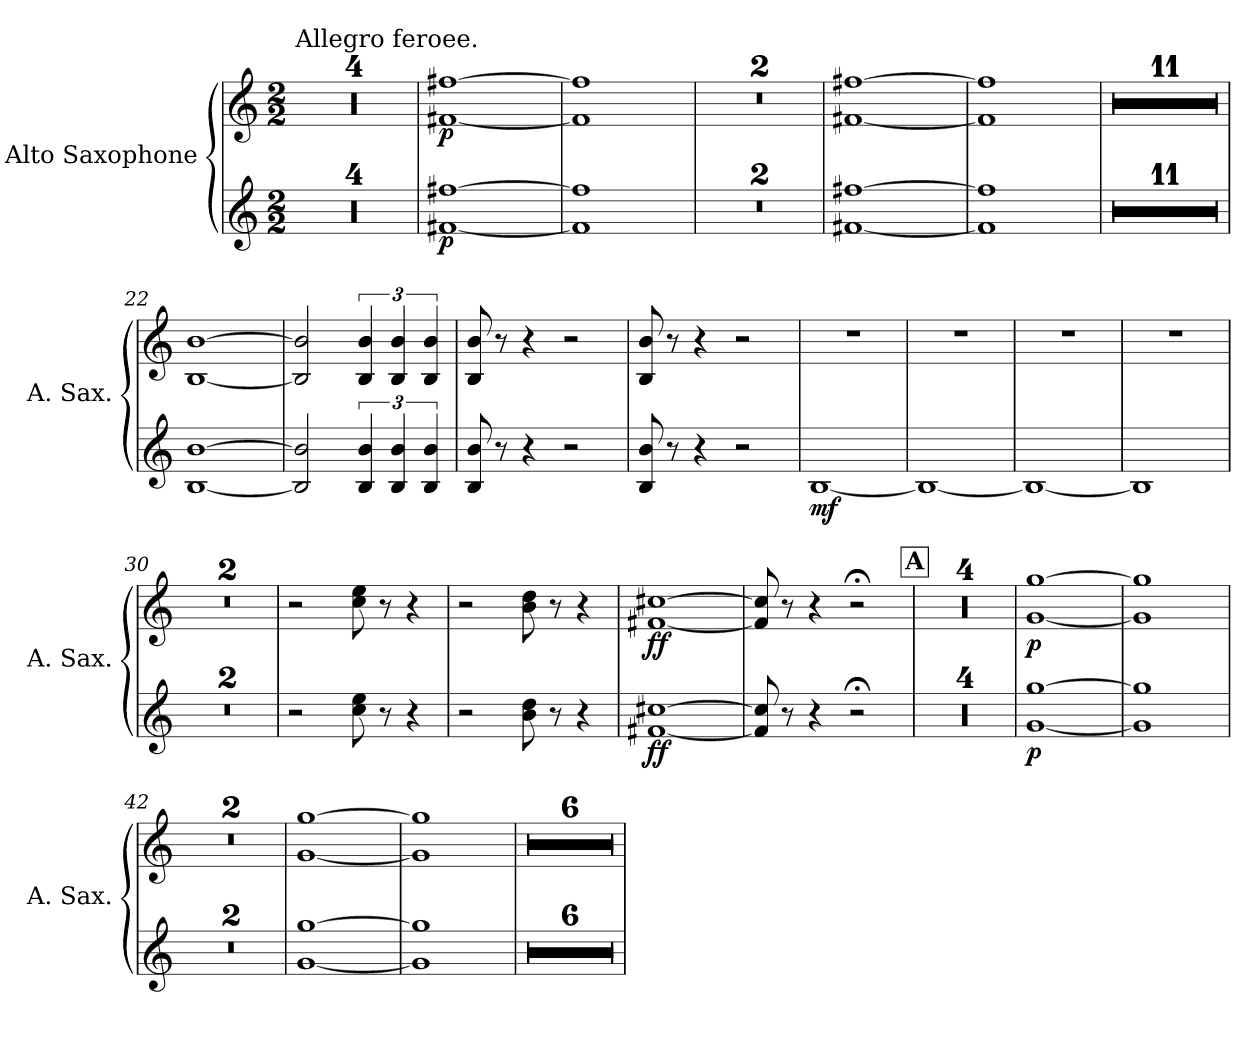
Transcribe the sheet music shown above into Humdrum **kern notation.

**kern	**dynam	**kern	**dynam
*part2	*part2	*part1	*part1
*staff2	*staff2	*staff1	*staff1
*I"Alto Saxophone	*	*I"Alto Saxophone	*
*I'A. Sax.	*	*I'A. Sax.	*
*clefG2	*	*clefG2	*
*ITrd5c9	*	*ITrd5c9	*
*k[b-e-a-]	*	*k[b-e-a-]	*
*M2/2	*	*M2/2	*
=1	=1	=1	=1
!	!	!LO:TX:a:t=Allegro feroee.	!
1r	.	1r	.
=2	=2	=2	=2
1r	.	1r	.
=3	=3	=3	=3
1r	.	1r	.
=4	=4	=4	=4
1r	.	1r	.
=5	=5	=5	=5
!	!LO:DY:b	!	!LO:DY:b
[1An [1an	p	[1An [1an	p
=6	=6	=6	=6
1A] 1a]	.	1A] 1a]	.
=7	=7	=7	=7
1r	.	1r	.
=8	=8	=8	=8
1r	.	1r	.
=9	=9	=9	=9
[1An [1an	.	[1An [1an	.
=10	=10	=10	=10
1A] 1a]	.	1A] 1a]	.
=11	=11	=11	=11
1r	.	1r	.
=12	=12	=12	=12
1r	.	1r	.
=13	=13	=13	=13
1r	.	1r	.
=14	=14	=14	=14
1r	.	1r	.
=15	=15	=15	=15
1r	.	1r	.
!!LO:LB:g=z
=16	=16	=16	=16
1r	.	1r	.
=17	=17	=17	=17
1r	.	1r	.
=18	=18	=18	=18
1r	.	1r	.
=19	=19	=19	=19
1r	.	1r	.
=20	=20	=20	=20
1r	.	1r	.
=21	=21	=21	=21
1r	.	1r	.
=22	=22	=22	=22
[1D [1d	.	[1D [1d	.
=23	=23	=23	=23
2D/] 2d/]	.	2D/] 2d/]	.
6D/ 6d/	.	6D/ 6d/	.
6D/ 6d/	.	6D/ 6d/	.
6D/ 6d/	.	6D/ 6d/	.
=24	=24	=24	=24
!	!LO:DY:b	!	!LO:DY:b
8D/ 8d/	other-dynamics	8D/ 8d/	other-dynamics
8r	.	8r	.
4r	.	4r	.
2r	.	2r	.
=25	=25	=25	=25
!	!LO:DY:b	!	!LO:DY:b
8D/ 8d/	other-dynamics	8D/ 8d/	other-dynamics
8r	.	8r	.
4r	.	4r	.
2r	.	2r	.
=26	=26	=26	=26
!	!LO:DY:b	!	!
[1D	mf	1r	.
=27	=27	=27	=27
1D_	.	1r	.
=28	=28	=28	=28
1D_	.	1r	.
!!LO:LB:g=z
=29	=29	=29	=29
1D]	.	1r	.
=30	=30	=30	=30
1r	.	1r	.
=31	=31	=31	=31
1r	.	1r	.
=32	=32	=32	=32
2r	.	2r	.
8e-\ 8g\	.	8e-\ 8g\	.
8r	.	8r	.
4r	.	4r	.
=33	=33	=33	=33
2r	.	2r	.
8d\ 8f\	.	8d\ 8f\	.
8r	.	8r	.
4r	.	4r	.
=34	=34	=34	=34
!	!LO:DY:b	!	!LO:DY:b
[1An [1en	ff	[1An [1en	ff
=35	=35	=35	=35
!	!LO:DY:b	!	!LO:DY:b
8A/] 8e/]	other-dynamics	8A/] 8e/]	other-dynamics
8r	.	8r	.
4r	.	4r	.
2r;<	.	2r;<	.
!!LO:REH:place=s1:a:B:fs=14:t=A
=36	=36	=36	=36
1r	.	1r	.
=37	=37	=37	=37
1r	.	1r	.
=38	=38	=38	=38
1r	.	1r	.
=39	=39	=39	=39
1r	.	1r	.
=40	=40	=40	=40
!	!LO:DY:b	!	!LO:DY:b
[1B- [1b-	p	[1B- [1b-	p
=41	=41	=41	=41
1B-] 1b-]	.	1B-] 1b-]	.
=42	=42	=42	=42
1r	.	1r	.
!!LO:LB:g=z
=43	=43	=43	=43
1r	.	1r	.
=44	=44	=44	=44
[1B- [1b-	.	[1B- [1b-	.
=45	=45	=45	=45
1B-] 1b-]	.	1B-] 1b-]	.
=46	=46	=46	=46
1r	.	1r	.
=47	=47	=47	=47
1r	.	1r	.
=48	=48	=48	=48
1r	.	1r	.
=49	=49	=49	=49
1r	.	1r	.
=50	=50	=50	=50
1r	.	1r	.
=51	=51	=51	=51
1r	.	1r	.
=	=	=	=
*-	*-	*-	*-
